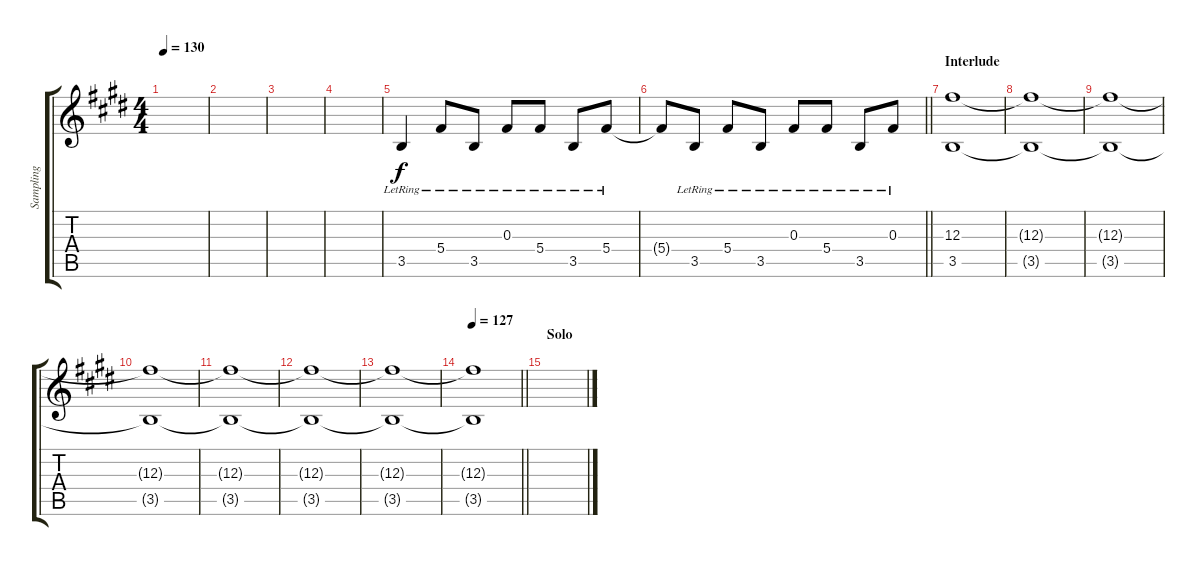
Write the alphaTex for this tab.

\track ("Sampling" "Sampling") {instrument overdrivenguitar}
\staff {score tabs}
\tuning (Eb4 Bb3 Gb3 Db3 Ab2 Db2) {hide}
\ts (4 4)
\tempo 130
\clef g2
\ks c#minor
|
|
|
|
3.5{lr}.4{dy f volume 3} 5.4{lr}.8 3.5{lr}.8 0.3{lr}.8 5.4{lr}.8 3.5{lr}.8 5.4{lr}.8 |
\barLineRight lightlight
5.4{t}.8 3.5{lr}.8 5.4{lr}.8 3.5{lr}.8 0.3{lr}.8 5.4{lr}.8 3.5{lr}.8 0.3{lr}.8 |
\section ("" "Interlude")
(12.3 3.5).1{volume 3 instrument rockorgan} |
(12.3{t} 3.5{t}).1 |
(12.3{t} 3.5{t}).1 |
(12.3{t} 3.5{t}).1 |
(12.3{t} 3.5{t}).1{volume 16} |
(12.3{t} 3.5{t}).1 |
(12.3{t} 3.5{t}).1 |
\tempo 127
\barLineRight lightlight
(12.3{t} 3.5{t}).1 |
\section ("" "Solo")
